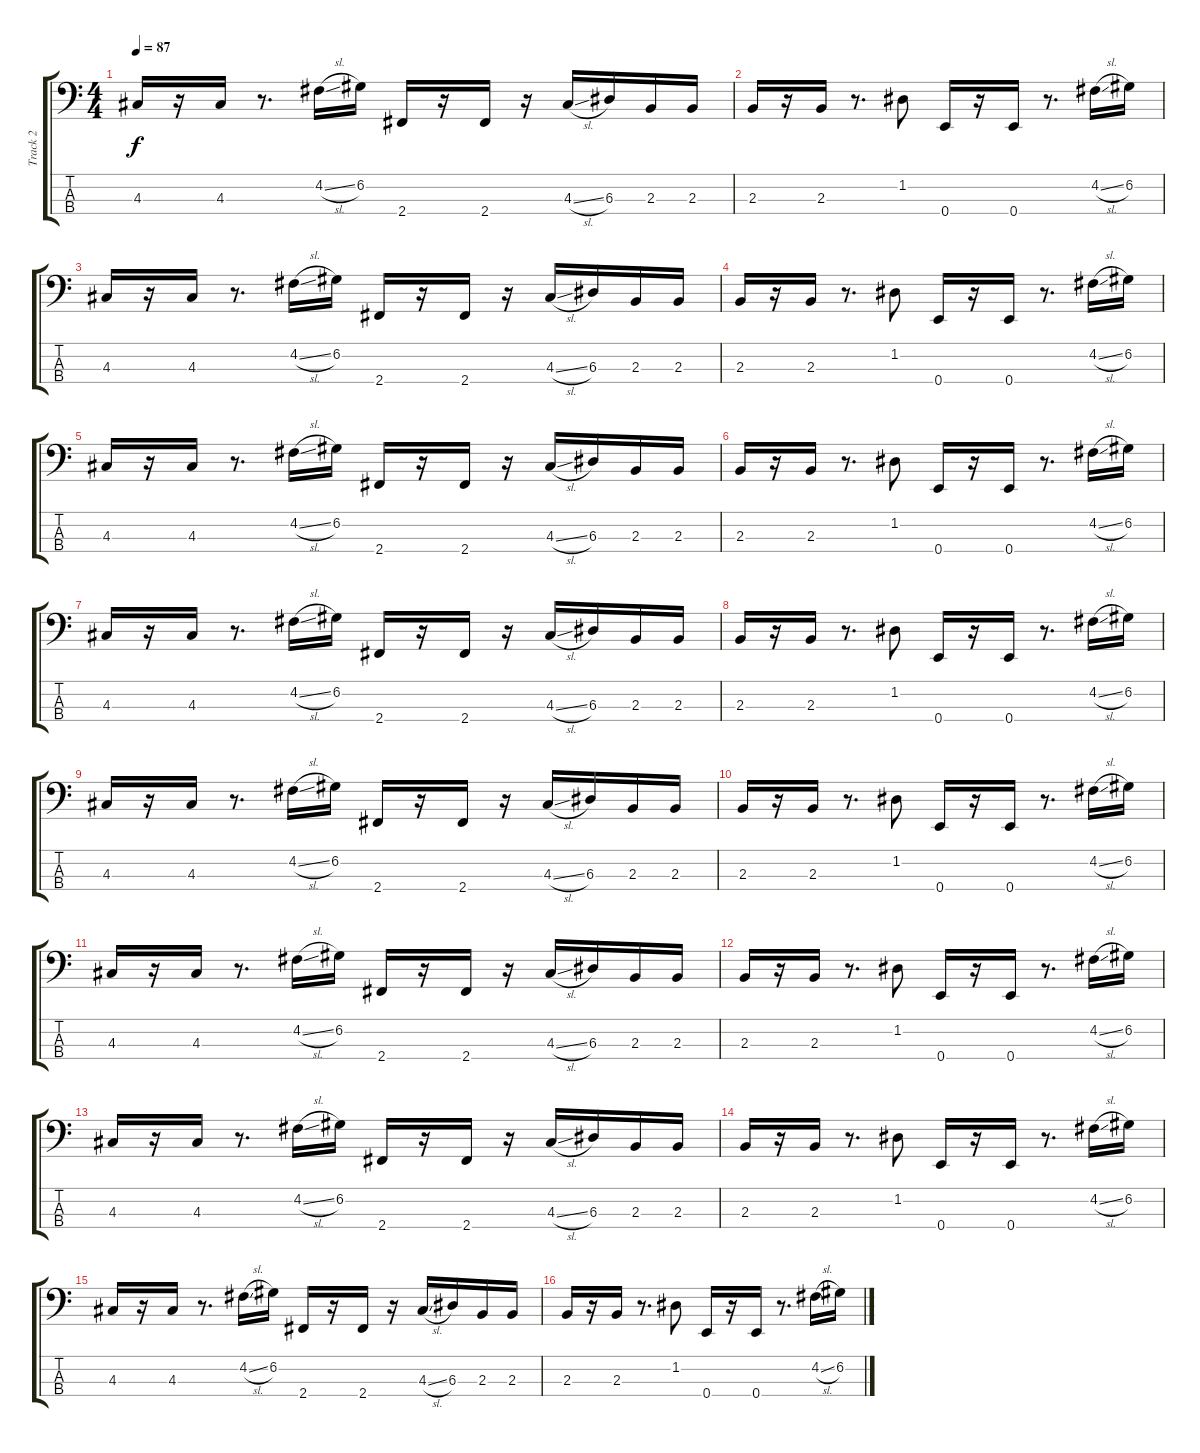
\track ("Track 2" "Track 2") {instrument electricbassfinger}
\staff {score tabs}
\tuning (G2 D2 A1 E1) {hide}
\ts (4 4)
\tempo 87
\clef f4
\ks c
4.3.16{dy f} r.16 4.3.16 r.8{d} 4.2{sl}.16 6.2.16 2.4.16 r.16 2.4.16 r.16 4.3{sl}.16 6.3.16 2.3.16 2.3.16 |
2.3.16 r.16 2.3.16 r.8{d} 1.2.8 0.4.16 r.16 0.4.16 r.8{d} 4.2{sl}.16 6.2.16 |
4.3.16 r.16 4.3.16 r.8{d} 4.2{sl}.16 6.2.16 2.4.16 r.16 2.4.16 r.16 4.3{sl}.16 6.3.16 2.3.16 2.3.16 |
2.3.16 r.16 2.3.16 r.8{d} 1.2.8 0.4.16 r.16 0.4.16 r.8{d} 4.2{sl}.16 6.2.16 |
4.3.16 r.16 4.3.16 r.8{d} 4.2{sl}.16 6.2.16 2.4.16 r.16 2.4.16 r.16 4.3{sl}.16 6.3.16 2.3.16 2.3.16 |
2.3.16 r.16 2.3.16 r.8{d} 1.2.8 0.4.16 r.16 0.4.16 r.8{d} 4.2{sl}.16 6.2.16 |
4.3.16 r.16 4.3.16 r.8{d} 4.2{sl}.16 6.2.16 2.4.16 r.16 2.4.16 r.16 4.3{sl}.16 6.3.16 2.3.16 2.3.16 |
2.3.16 r.16 2.3.16 r.8{d} 1.2.8 0.4.16 r.16 0.4.16 r.8{d} 4.2{sl}.16 6.2.16 |
4.3.16 r.16 4.3.16 r.8{d} 4.2{sl}.16 6.2.16 2.4.16 r.16 2.4.16 r.16 4.3{sl}.16 6.3.16 2.3.16 2.3.16 |
2.3.16 r.16 2.3.16 r.8{d} 1.2.8 0.4.16 r.16 0.4.16 r.8{d} 4.2{sl}.16 6.2.16 |
4.3.16 r.16 4.3.16 r.8{d} 4.2{sl}.16 6.2.16 2.4.16 r.16 2.4.16 r.16 4.3{sl}.16 6.3.16 2.3.16 2.3.16 |
2.3.16 r.16 2.3.16 r.8{d} 1.2.8 0.4.16 r.16 0.4.16 r.8{d} 4.2{sl}.16 6.2.16 |
4.3.16 r.16 4.3.16 r.8{d} 4.2{sl}.16 6.2.16 2.4.16 r.16 2.4.16 r.16 4.3{sl}.16 6.3.16 2.3.16 2.3.16 |
2.3.16 r.16 2.3.16 r.8{d} 1.2.8 0.4.16 r.16 0.4.16 r.8{d} 4.2{sl}.16 6.2.16 |
4.3.16 r.16 4.3.16 r.8{d} 4.2{sl}.16 6.2.16 2.4.16 r.16 2.4.16 r.16 4.3{sl}.16 6.3.16 2.3.16 2.3.16 |
2.3.16 r.16 2.3.16 r.8{d} 1.2.8 0.4.16 r.16 0.4.16 r.8{d} 4.2{sl}.16 6.2.16
